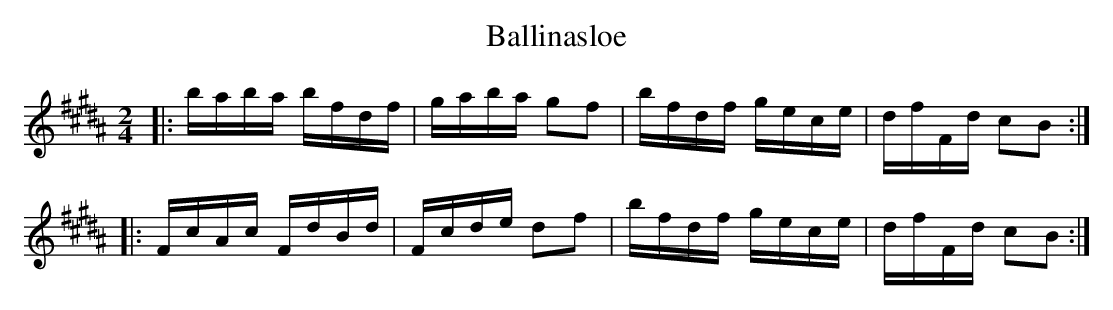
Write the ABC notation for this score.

X:1
T:Ballinasloe
M:2/4
L:1/8
K:B Flat
|: b/a/b/a/ b/f/d/f/ | g/a/b/a/ gf | b/f/d/f/ g/e/c/e/ | d/f/F/d/ cB :|
|: F/c/A/c/ F/d/B/d/ | F/c/d/e/ df | b/f/d/f/ g/e/c/e/ | d/f/F/d/ cB :|
